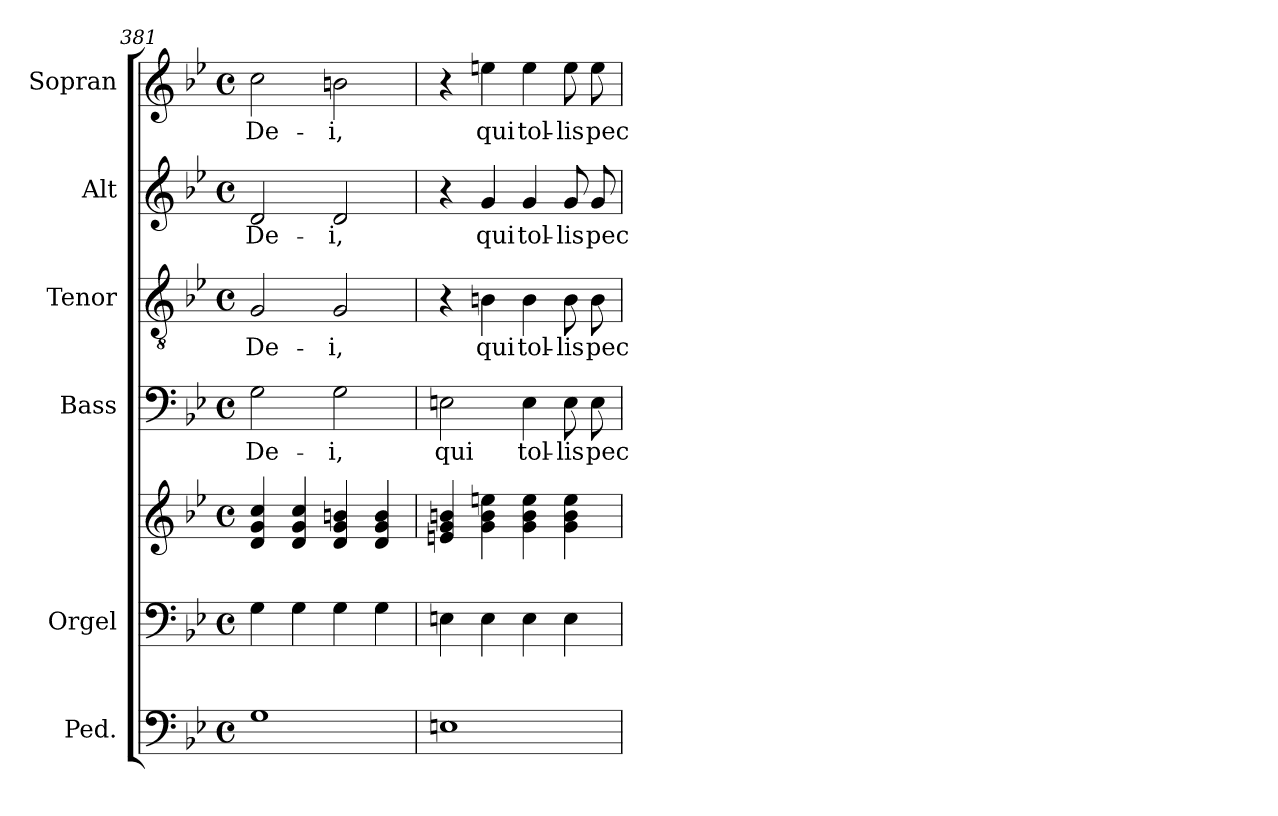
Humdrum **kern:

**kern	**kern	**kern	**kern	**text	**kern	**text	**kern	**text	**kern	**text
*part6	*part5	*part5	*part4	*part4	*part3	*part3	*part2	*part2	*part1	*part1
*staff7	*staff6	*staff5	*staff4	*staff4	*staff3	*staff3	*staff2	*staff2	*staff1	*staff1
*I"Ped.	*I"Orgel	*	*I"Bass	*	*I"Tenor	*	*I"Alt	*	*I"Sopran	*
*	*I'Org.	*	*I'B.	*	*I'T.	*	*I'A.	*	*I'S.	*
*clefF4	*clefF4	*clefG2	*clefF4	*	*clefGv2	*	*clefG2	*	*clefG2	*
*ITrd7c12	*	*	*	*	*	*	*	*	*	*
*k[b-e-]	*k[b-e-]	*k[b-e-]	*k[b-e-]	*	*k[b-e-]	*	*k[b-e-]	*	*k[b-e-]	*
*B-:	*B-:	*B-:	*B-:	*	*B-:	*	*B-:	*	*B-:	*
*M4/4	*M4/4	*M4/4	*M4/4	*	*M4/4	*	*M4/4	*	*M4/4	*
*met(c)	*met(c)	*met(c)	*met(c)	*	*met(c)	*	*met(c)	*	*met(c)	*
=381	=381	=381	=381	=381	=381	=381	=381	=381	=381	=381
!	!	!	!	!LO:LY:b	!	!LO:LY:b	!	!LO:LY:b	!	!LO:LY:b
1GG	4G\	4d/ 4g/ 4cc/	2G\	De-	2G/	De-	2d/	De-	2cc\	De-
.	4G\	4d/ 4g/ 4cc/	.	.	.	.	.	.	.	.
!	!	!	!	!LO:LY:b	!	!LO:LY:b	!	!LO:LY:b	!	!LO:LY:b
.	4G\	4d/ 4g/ 4bn/	2G\	-i,	2G/	-i,	2d/	-i,	2bn\	-i,
.	4G\	4d/ 4g/ 4b/	.	.	.	.	.	.	.	.
!!LO:PB:g=z
=382	=382	=382	=382	=382	=382	=382	=382	=382	=382	=382
!	!	!	!	!LO:LY:b	!	!	!	!	!	!
1EEn	4En\	4en/ 4g/ 4bn/	2En\	qui	4r	.	4r	.	4r	.
!	!	!	!	!	!	!LO:LY:b	!	!LO:LY:b	!	!LO:LY:b
.	4E\	4g\ 4b\ 4een\	.	.	4Bn\	qui	4g/	qui	4een\	qui
!	!	!	!	!LO:LY:b	!	!LO:LY:b	!	!LO:LY:b	!	!LO:LY:b
.	4E\	4g\ 4b\ 4ee\	4E\	tol-	4B\	tol-	4g/	tol-	4ee\	tol-
!	!	!	!	!LO:LY:b	!	!LO:LY:b	!	!LO:LY:b	!	!LO:LY:b
.	4E\	4g\ 4b\ 4ee\	8E\	-lis	8B\	-lis	8g/	-lis	8ee\	-lis
!	!	!	!	!LO:LY:b	!	!LO:LY:b	!	!LO:LY:b	!	!LO:LY:b
.	.	.	8E\	pec-	8B\	pec-	8g/	pec-	8ee\	pec-
=	=	=	=	=	=	=	=	=	=	=
*-	*-	*-	*-	*-	*-	*-	*-	*-	*-	*-
